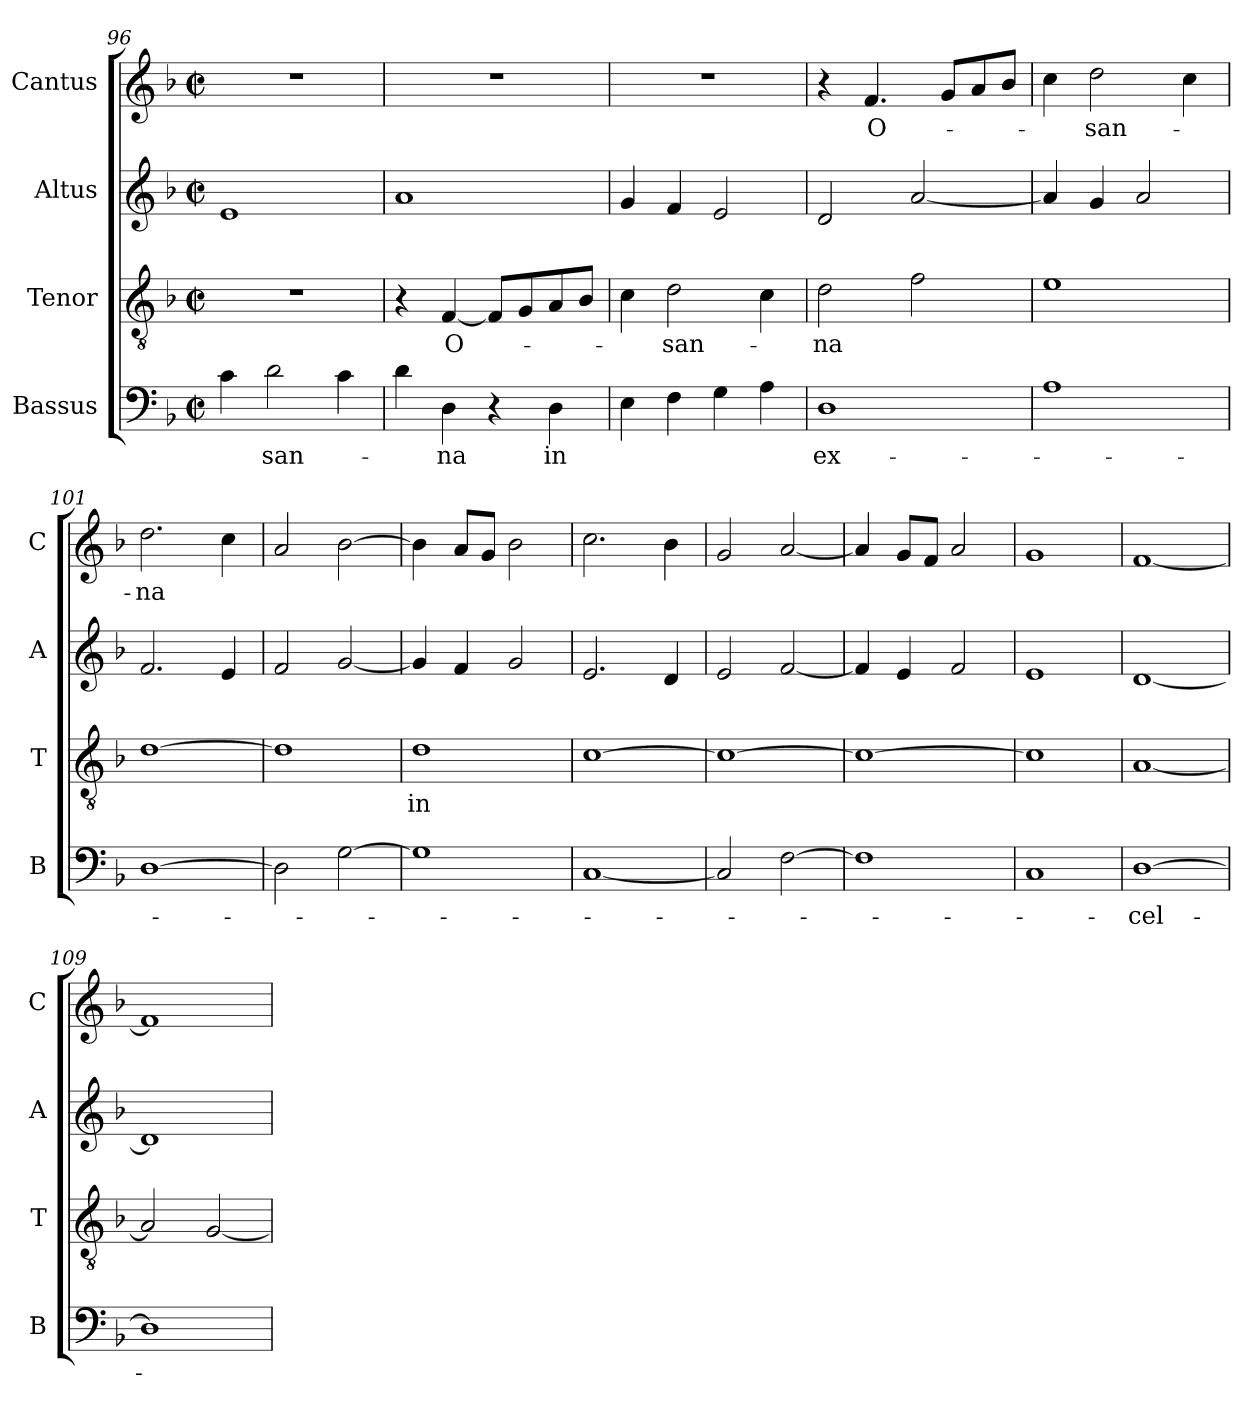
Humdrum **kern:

**kern	**text	**kern	**text	**kern	**text	**kern	**text
*part4	*part4	*part3	*part3	*part2	*part2	*part1	*part1
*staff4	*staff4	*staff3	*staff3	*staff2	*staff2	*staff1	*staff1
*I"Bassus	*	*I"Tenor	*	*I"Altus	*	*I"Cantus	*
*I'B	*	*I'T	*	*I'A	*	*I'C	*
*clefF4	*	*clefGv2	*	*clefG2	*	*clefG2	*
*k[b-]	*	*k[b-]	*	*k[b-]	*	*k[b-]	*
*F:	*	*F:	*	*F:	*	*F:	*
*M2/2	*	*M2/2	*	*M2/2	*	*M2/2	*
*met(c|)	*	*met(c|)	*	*met(c|)	*	*met(c|)	*
=96	=96	=96	=96	=96	=96	=96	=96
4c\	.	1r	.	1e	.	1r	.
!	!LO:LY:b	!	!	!	!	!	!
2d\	-san-	.	.	.	.	.	.
4c\	.	.	.	.	.	.	.
=97	=97	=97	=97	=97	=97	=97	=97
4d\	.	4r	.	1a	.	1r	.
!	!LO:LY:b	!	!	!	!	!	!
!	!	!	!LO:LY:b	!	!	!	!
4D\	-na	[4F/	O-	.	.	.	.
4r	.	8F/L]	.	.	.	.	.
.	.	8G/	.	.	.	.	.
!	!LO:LY:b	!	!	!	!	!	!
4D\	in	8A/	.	.	.	.	.
.	.	8B-/J	.	.	.	.	.
=98	=98	=98	=98	=98	=98	=98	=98
4E\	.	4c\	.	4g/	.	1r	.
!	!	!	!LO:LY:b	!	!	!	!
4F\	.	2d\	-san-	4f/	.	.	.
4G\	.	.	.	2e/	.	.	.
4A\	.	4c\	.	.	.	.	.
!!LO:PB:g=z
=99	=99	=99	=99	=99	=99	=99	=99
!	!LO:LY:b	!	!	!	!	!	!
!	!	!	!LO:LY:b	!	!	!	!
1D	ex-	2d\	-na	2d/	.	4r	.
!	!	!	!	!	!	!	!LO:LY:b
.	.	.	.	.	.	4.f/	O-
.	.	2f\	.	[2a/	.	.	.
.	.	.	.	.	.	8g/L	.
.	.	.	.	.	.	8a/	.
.	.	.	.	.	.	8b-/J	.
=100	=100	=100	=100	=100	=100	=100	=100
1A	.	1e	.	4a/]	.	4cc\	.
!	!	!	!	!	!	!	!LO:LY:b
.	.	.	.	4g/	.	2dd\	-san-
.	.	.	.	2a/	.	.	.
.	.	.	.	.	.	4cc\	.
=101	=101	=101	=101	=101	=101	=101	=101
!	!	!	!	!	!	!	!LO:LY:b
[1D	.	[1d	.	2.f/	.	2.dd\	-na
.	.	.	.	4e/	.	4cc\	.
=102	=102	=102	=102	=102	=102	=102	=102
2D\]	.	1d]	.	2f/	.	2a/	.
[2G\	.	.	.	[2g/	.	[2b-\	.
=103	=103	=103	=103	=103	=103	=103	=103
!	!	!	!LO:LY:b	!	!	!	!
1G]	.	1d	in	4g/]	.	4b-\]	.
.	.	.	.	4f/	.	8a/L	.
.	.	.	.	.	.	8g/J	.
.	.	.	.	2g/	.	2b-\	.
=104	=104	=104	=104	=104	=104	=104	=104
[1C	.	[1c	.	2.e/	.	2.cc\	.
.	.	.	.	4d/	.	4b-\	.
=105	=105	=105	=105	=105	=105	=105	=105
2C/]	.	1c_	.	2e/	.	2g/	.
[2F\	.	.	.	[2f/	.	[2a/	.
!!LO:LB:g=z
=106	=106	=106	=106	=106	=106	=106	=106
1F]	.	1c_	.	4f/]	.	4a/]	.
.	.	.	.	4e/	.	8g/L	.
.	.	.	.	.	.	8f/J	.
.	.	.	.	2f/	.	2a/	.
=107	=107	=107	=107	=107	=107	=107	=107
1C	.	1c]	.	1e	.	1g	.
=108	=108	=108	=108	=108	=108	=108	=108
!	!LO:LY:b	!	!	!	!	!	!
[1D	-cel-	[1A	.	[1d	.	[1f	.
=109	=109	=109	=109	=109	=109	=109	=109
1D]	.	2A/]	.	1d]	.	1f]	.
.	.	[2G/	.	.	.	.	.
=	=	=	=	=	=	=	=
*-	*-	*-	*-	*-	*-	*-	*-
